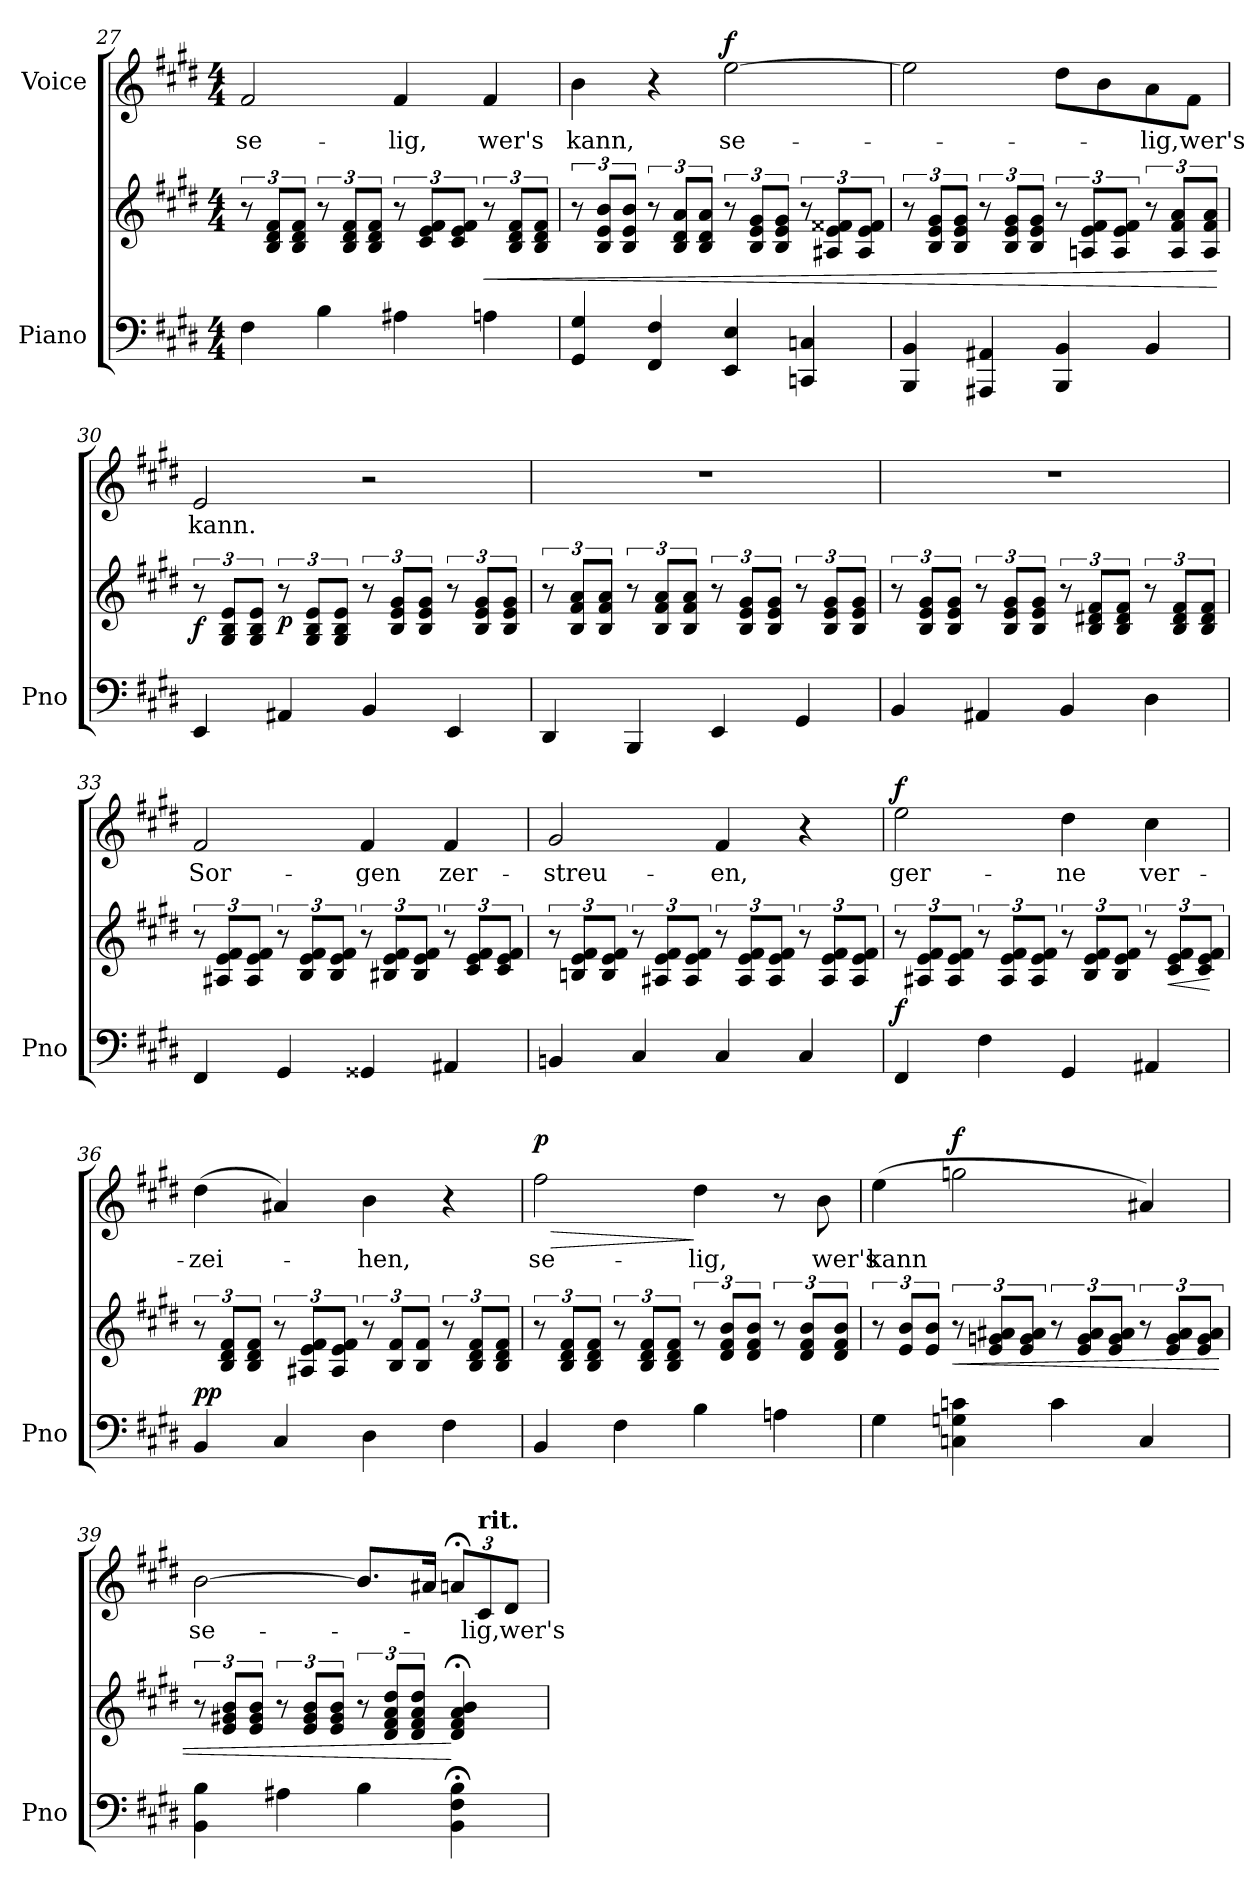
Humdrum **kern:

**kern	**kern	**dynam	**kern	**text	**dynam
*part2	*part2	*part2	*part1	*part1	*part1
*staff3	*staff2	*staff2/3	*staff1	*staff1	*staff1
*I"Piano	*	*	*I"Voice	*	*
*I'Pno	*	*	*	*	*
!!LO:LB:g=z
*clefF4	*clefG2	*	*clefG2	*	*
*k[f#c#g#d#]	*k[f#c#g#d#]	*	*k[f#c#g#d#]	*	*
*M4/4	*M4/4	*	*M4/4	*	*
=27	=27	=27	=27	=27	=27
!	!	!	!	!LO:LY:b	!
4F#\	12r	.	2f#/	se-	.
.	12B/ 12d#/ 12f#/L	.	.	.	.
.	12B/ 12d#/ 12f#/J	.	.	.	.
4B\	12r	.	.	.	.
.	12B/ 12d#/ 12f#/L	.	.	.	.
.	12B/ 12d#/ 12f#/J	.	.	.	.
!	!	!	!	!LO:LY:b	!
4A#X\	12r	.	4f#/	-lig,	.
.	12c#/ 12e/ 12f#/L	.	.	.	.
.	12c#/ 12e/ 12f#/J	.	.	.	.
!	!	!LO:HP:b	!	!LO:LY:b	!
4An\	12r	<	4f#/	wer's	.
.	12B/ 12d#/ 12f#/L	.	.	.	.
.	12B/ 12d#/ 12f#/J	.	.	.	.
=28	=28	=28	=28	=28	=28
!	!	!	!	!LO:LY:b	!
4GG#/ 4G#/	12r	.	4b\	kann,	.
.	12B/ 12e/ 12b/L	.	.	.	.
.	12B/ 12e/ 12b/J	.	.	.	.
4FF#/ 4F#/	12r	.	4r	.	.
.	12B/ 12d#/ 12a/L	.	.	.	.
.	12B/ 12d#/ 12a/J	.	.	.	.
!	!	!	!	!LO:LY:b	!LO:DY:a
4EE/ 4E/	12r	.	[2ee\	se-	f
.	12B/ 12e/ 12g#/L	.	.	.	.
.	12B/ 12e/ 12g#/J	.	.	.	.
4CCn/ 4Cn/	12r	.	.	.	.
.	12A#X/ 12e/ 12f##X/L	.	.	.	.
.	12A#/ 12e/ 12f##/J	.	.	.	.
=29	=29	=29	=29	=29	=29
4BBB/ 4BB/	12r	.	2ee\]	.	.
.	12B/ 12e/ 12g#/L	.	.	.	.
.	12B/ 12e/ 12g#/J	.	.	.	.
4AAA#X/ 4AA#X/	12r	.	.	.	.
.	12B/ 12e/ 12g#/L	.	.	.	.
.	12B/ 12e/ 12g#/J	.	.	.	.
4BBB/ 4BB/	12r	.	8dd#\L	.	.
.	12An/ 12e/ 12f#/L	.	.	.	.
.	.	.	8b\	.	.
.	12A/ 12e/ 12f#/J	.	.	.	.
!	!	!	!	!LO:LY:b	!
4BB/	12r	.	8a\	-lig,	.
.	12A/ 12f#/ 12a/L	.	.	.	.
!	!	!	!	!LO:LY:b	!
.	.	.	8f#\J	wer's	.
.	12A/ 12f#/ 12a/J	.	.	.	.
.	.	[	.	.	.
!!LO:LB:g=z
=30	=30	=30	=30	=30	=30
!	!	!LO:DY:b	!	!LO:LY:b	!
4EE/	12r	f	2e/	kann.	.
.	12G#/ 12B/ 12e/L	.	.	.	.
.	12G#/ 12B/ 12e/J	.	.	.	.
!	!	!LO:DY:b	!	!	!
4AA#X/	12r	p	.	.	.
.	12G#/ 12B/ 12e/L	.	.	.	.
.	12G#/ 12B/ 12e/J	.	.	.	.
4BB/	12r	.	2r	.	.
.	12B/ 12e/ 12g#/L	.	.	.	.
.	12B/ 12e/ 12g#/J	.	.	.	.
4EE/	12r	.	.	.	.
.	12B/ 12e/ 12g#/L	.	.	.	.
.	12B/ 12e/ 12g#/J	.	.	.	.
=31	=31	=31	=31	=31	=31
4DD#/	12r	.	1r	.	.
.	12B/ 12f#/ 12a/L	.	.	.	.
.	12B/ 12f#/ 12a/J	.	.	.	.
4BBB/	12r	.	.	.	.
.	12B/ 12f#/ 12a/L	.	.	.	.
.	12B/ 12f#/ 12a/J	.	.	.	.
4EE/	12r	.	.	.	.
.	12B/ 12e/ 12g#/L	.	.	.	.
.	12B/ 12e/ 12g#/J	.	.	.	.
4GG#/	12r	.	.	.	.
.	12B/ 12e/ 12g#/L	.	.	.	.
.	12B/ 12e/ 12g#/J	.	.	.	.
=32	=32	=32	=32	=32	=32
4BB/	12r	.	1r	.	.
.	12B/ 12e/ 12g#/L	.	.	.	.
.	12B/ 12e/ 12g#/J	.	.	.	.
4AA#X/	12r	.	.	.	.
.	12B/ 12e/ 12g#/L	.	.	.	.
.	12B/ 12e/ 12g#/J	.	.	.	.
4BB/	12r	.	.	.	.
.	12B/ 12d#X/ 12f#/L	.	.	.	.
.	12B/ 12d#/ 12f#/J	.	.	.	.
4D#\	12r	.	.	.	.
.	12B/ 12d#/ 12f#/L	.	.	.	.
.	12B/ 12d#/ 12f#/J	.	.	.	.
!!LO:LB:g=z
=33	=33	=33	=33	=33	=33
!	!	!	!	!LO:LY:b	!
4FF#/	12r	.	2f#/	Sor-	.
.	12A#X/ 12e/ 12f#/L	.	.	.	.
.	12A#/ 12e/ 12f#/J	.	.	.	.
4GG#/	12r	.	.	.	.
.	12B/ 12e/ 12f#/L	.	.	.	.
.	12B/ 12e/ 12f#/J	.	.	.	.
!	!	!	!	!LO:LY:b	!
4GG##X/	12r	.	4f#/	-gen	.
.	12B#X/ 12e/ 12f#/L	.	.	.	.
.	12B#/ 12e/ 12f#/J	.	.	.	.
!	!	!	!	!LO:LY:b	!
4AA#X/	12r	.	4f#/	zer-	.
.	12c#/ 12e/ 12f#/L	.	.	.	.
.	12c#/ 12e/ 12f#/J	.	.	.	.
=34	=34	=34	=34	=34	=34
!	!	!	!	!LO:LY:b	!
4BBn/	12r	.	2g#/	-streu-	.
.	12Bn/ 12e/ 12f#/L	.	.	.	.
.	12B/ 12e/ 12f#/J	.	.	.	.
4C#/	12r	.	.	.	.
.	12A#X/ 12e/ 12f#/L	.	.	.	.
.	12A#/ 12e/ 12f#/J	.	.	.	.
!	!	!	!	!LO:LY:b	!
4C#/	12r	.	4f#/	-en,	.
.	12A#/ 12e/ 12f#/L	.	.	.	.
.	12A#/ 12e/ 12f#/J	.	.	.	.
4C#/	12r	.	4r	.	.
.	12A#/ 12e/ 12f#/L	.	.	.	.
.	12A#/ 12e/ 12f#/J	.	.	.	.
!!LO:PB:g=z
=35	=35	=35	=35	=35	=35
!	!	!LO:DY:b	!	!LO:LY:b	!LO:DY:a
4FF#/	12r	f	2ee\	ger-	f
.	12A#X/ 12e/ 12f#/L	.	.	.	.
.	12A#/ 12e/ 12f#/J	.	.	.	.
4F#\	12r	.	.	.	.
.	12A#/ 12e/ 12f#/L	.	.	.	.
.	12A#/ 12e/ 12f#/J	.	.	.	.
!	!	!	!	!LO:LY:b	!
4GG#/	12r	.	4dd#\	-ne	.
.	12B/ 12e/ 12f#/L	.	.	.	.
.	12B/ 12e/ 12f#/J	.	.	.	.
!	!	!	!	!LO:LY:b	!
4AA#X/	12r	.	4cc#\	ver-	.
!	!	!LO:HP:b	!	!	!
.	12c#/ 12e/ 12f#/L	<	.	.	.
.	12c#/ 12e/ 12f#/J	.	.	.	.
.	.	[	.	.	.
=36	=36	=36	=36	=36	=36
!	!	!LO:DY:a=2	!	!LO:LY:b	!
4BB/	12r	pp	(>4dd#\	-zei-	.
.	12B/ 12d#/ 12f#/L	.	.	.	.
.	12B/ 12d#/ 12f#/J	.	.	.	.
4C#/	12r	.	4a#X/)	.	.
.	12A#X/ 12e/ 12f#/L	.	.	.	.
.	12A#/ 12e/ 12f#/J	.	.	.	.
!	!	!	!	!LO:LY:b	!
4D#\	12r	.	4b\	-hen,	.
.	12B/ 12f#/L	.	.	.	.
.	12B/ 12f#/J	.	.	.	.
4F#\	12r	.	4r	.	.
.	12B/ 12d#/ 12f#/L	.	.	.	.
.	12B/ 12d#/ 12f#/J	.	.	.	.
=37	=37	=37	=37	=37	=37
!	!	!	!	!LO:LY:b	!LO:HP:b
!	!	!	!	!	!LO:DY:n=1:a
4BB/	12r	.	2ff#\	se-	> p
.	12B/ 12d#/ 12f#/L	.	.	.	.
.	12B/ 12d#/ 12f#/J	.	.	.	.
4F#\	12r	.	.	.	.
.	12B/ 12d#/ 12f#/L	.	.	.	.
.	12B/ 12d#/ 12f#/J	.	.	.	.
!	!	!	!	!LO:LY:b	!
4B\	12r	.	4dd#\	-lig,	]
.	12d#/ 12f#/ 12b/L	.	.	.	.
.	12d#/ 12f#/ 12b/J	.	.	.	.
4An\	12r	.	8r	.	.
.	12d#/ 12f#/ 12b/L	.	.	.	.
!	!	!	!	!LO:LY:b	!
.	.	.	8b\	wer's	.
.	12d#/ 12f#/ 12b/J	.	.	.	.
!!LO:LB:g=z
=38	=38	=38	=38	=38	=38
!	!	!	!	!LO:LY:b	!
4G#\	12r	.	(>4ee\	kann	.
.	12e/ 12b/L	.	.	.	.
.	12e/ 12b/J	.	.	.	.
!	!	!LO:HP:b	!	!	!LO:DY:a
4Cn\ 4Gn\ 4cn\	12r	<	2ggn\	.	f
.	12e/ 12gn/ 12a#X/L	.	.	.	.
.	12e/ 12g/ 12a#/J	.	.	.	.
4c\	12r	.	.	.	.
.	12e/ 12g/ 12a#/L	.	.	.	.
.	12e/ 12g/ 12a#/J	.	.	.	.
4C/	12r	.	4a#X/)	.	.
.	12e/ 12g/ 12a#/L	.	.	.	.
.	12e/ 12g/ 12a#/J	.	.	.	.
=39	=39	=39	=39	=39	=39
!	!	!	!	!LO:LY:b	!
4BB\ 4B\	12r	.	[2b\	se-	.
.	12e/ 12g#X/ 12b/L	.	.	.	.
.	12e/ 12g#/ 12b/J	.	.	.	.
4A#X\	12r	.	.	.	.
.	12e/ 12g#/ 12b/L	.	.	.	.
.	12e/ 12g#/ 12b/J	.	.	.	.
4B\	12r	.	8.b/L]	.	.
.	12d#/ 12f#/ 12a/ 12dd#/L	.	.	.	.
.	12d#/ 12f#/ 12a/ 12dd#/J	.	.	.	.
.	.	.	16a#X/Jk	.	.
4BB\;< 4F#\;< 4B\;<	4d#/;< 4f#/;< 4a/;< 4b/;<	[	12an;</L	.	.
!	!	!	!LO:TX:a:B:t=rit.	!	!
!	!	!	!	!LO:LY:b	!
.	.	.	12c#/	-lig,	.
!	!	!	!	!LO:LY:b	!
.	.	.	12d#/J	wer's	.
=	=	=	=	=	=
*-	*-	*-	*-	*-	*-
